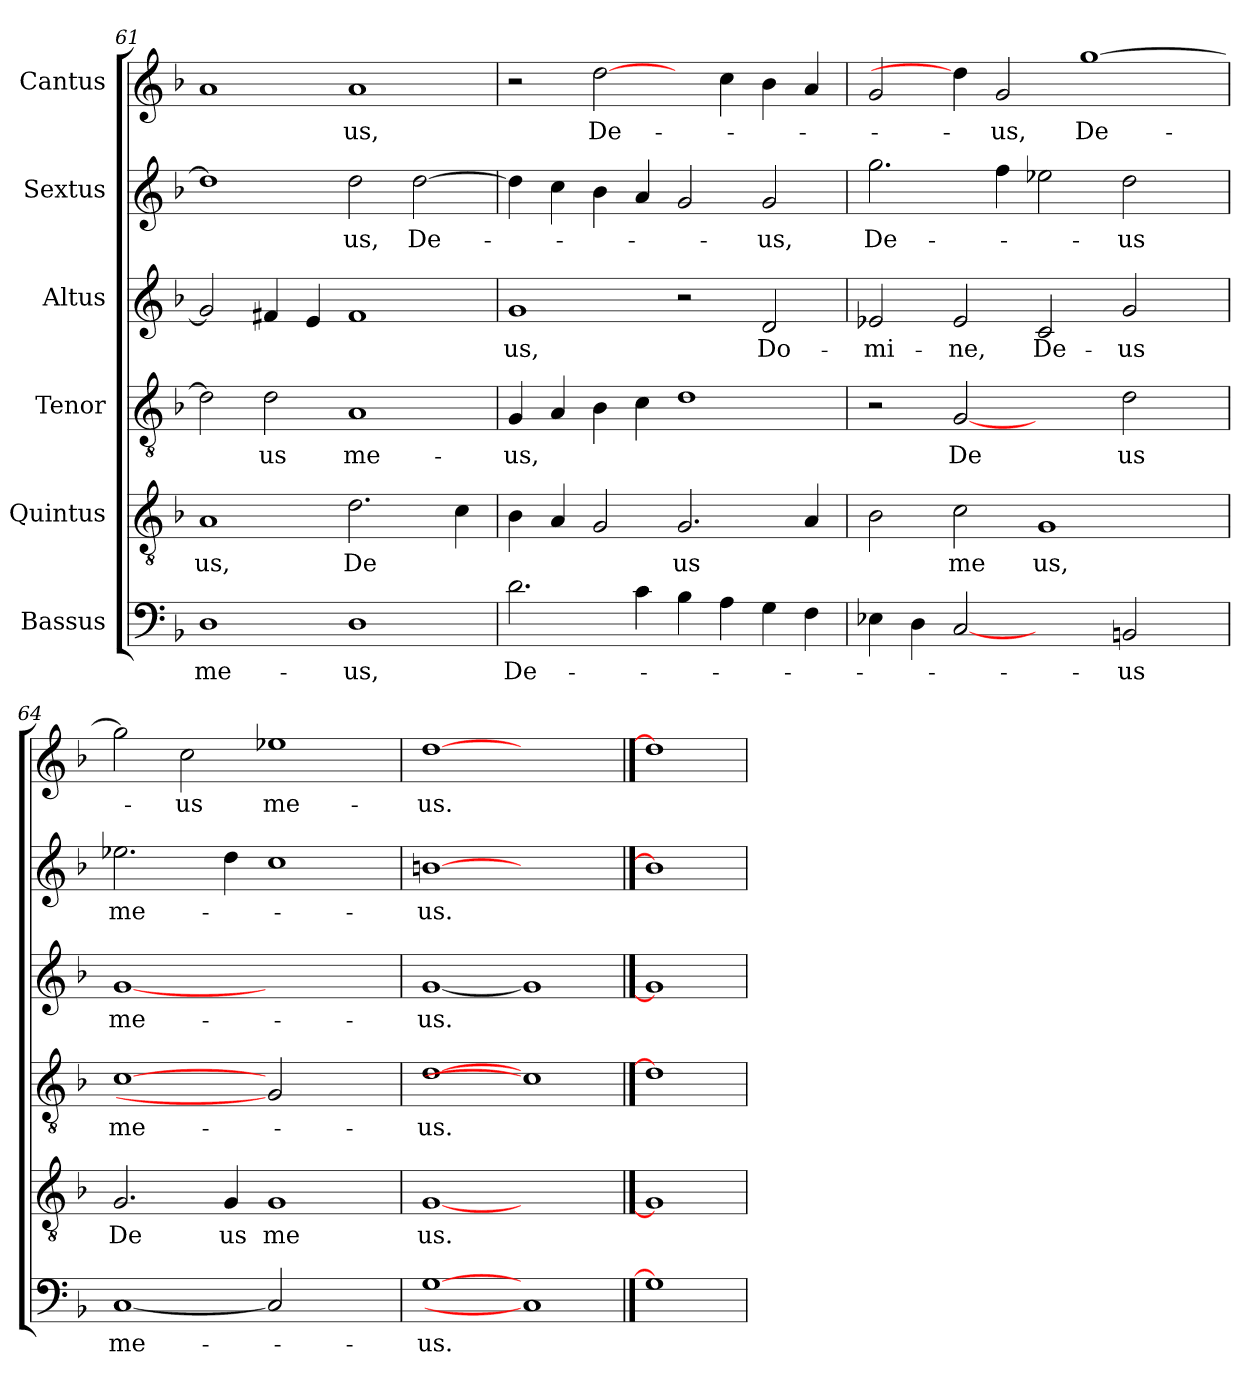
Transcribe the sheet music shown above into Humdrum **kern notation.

**kern	**text	**kern	**text	**kern	**text	**kern	**text	**kern	**text	**kern	**text
*part6	*part6	*part5	*part5	*part4	*part4	*part3	*part3	*part2	*part2	*part1	*part1
*staff6	*staff6	*staff5	*staff5	*staff4	*staff4	*staff3	*staff3	*staff2	*staff2	*staff1	*staff1
*I"Bassus	*	*I"Quintus	*	*I"Tenor	*	*I"Altus	*	*I"Sextus	*	*I"Cantus	*
*clefF4	*	*clefGv2	*	*clefGv2	*	*clefG2	*	*clefG2	*	*clefG2	*
*k[b-]	*	*k[b-]	*	*k[b-]	*	*k[b-]	*	*k[b-]	*	*k[b-]	*
*F:	*	*F:	*	*F:	*	*F:	*	*F:	*	*F:	*
=61	=61	=61	=61	=61	=61	=61	=61	=61	=61	=61	=61
!	!LO:LY:b	!	!LO:LY:b	!	!	!	!	!	!	!	!
1D	me-	1A	us,	2d\]	.	2g/]	.	1dd]	.	1a	.
!	!	!	!	!	!LO:LY:b	!	!	!	!	!	!
.	.	.	.	2d\	-us	4f#X/	.	.	.	.	.
.	.	.	.	.	.	4e/	.	.	.	.	.
!	!LO:LY:b	!	!LO:LY:b	!	!LO:LY:b	!	!	!	!LO:LY:b	!	!LO:LY:b
1D	-us,	2.d\	De	1A	me-	1f#	.	2dd\	-us,	1a	-us,
!	!	!	!	!	!	!	!	!	!LO:LY:b	!	!
.	.	.	.	.	.	.	.	[>2dd\	De-	.	.
.	.	4c\	.	.	.	.	.	.	.	.	.
=62	=62	=62	=62	=62	=62	=62	=62	=62	=62	=62	=62
!	!LO:LY:b	!	!	!	!LO:LY:b	!	!LO:LY:b	!	!	!	!
2.d\	De-	4B-\	.	4G/	-us,	1g	-us,	4dd\]	.	2r	.
.	.	4A/	.	4A/	.	.	.	4cc\	.	.	.
!	!	!	!	!	!	!	!	!	!	!	!LO:LY:b
.	.	2G/	.	4B-\	.	.	.	4b-\	.	[2dd\	De-
4c\	.	.	.	4c\	.	.	.	4a/	.	.	.
!	!	!	!LO:LY:b	!	!	!	!	!	!	!	!
4B-\	.	2.G/	us	1d	.	2r	.	2g/	.	4ryy	.
4A\	.	.	.	.	.	.	.	.	.	4cc\	.
!	!	!	!	!	!	!	!LO:LY:b	!	!LO:LY:b	!	!
4G\	.	.	.	.	.	2d/	Do-	2g/	-us,	4b-\	.
4F\	.	4A/	.	.	.	.	.	.	.	4a/	.
=63	=63	=63	=63	=63	=63	=63	=63	=63	=63	=63	=63
!	!	!	!	!	!	!	!LO:LY:b	!	!LO:LY:b	!	!
4E-X\	.	2B-\	.	2r	.	2e-X/	-mi-	2.gg\	De-	2g/	.
4D\	.	.	.	.	.	.	.	.	.	.	.
!	!	!	!LO:LY:b	!	!LO:LY:b	!	!LO:LY:b	!	!	!	!
[2C	.	2c\	me	[2G	De	2e-/	-ne,	.	.	4dd\]	.
!	!	!	!	!	!	!	!	!	!	!	!LO:LY:b
.	.	.	.	.	.	.	.	4ff\	.	2g/	-us,
!	!	!	!LO:LY:b	!	!	!	!LO:LY:b	!	!	!	!
2ryy	.	1G	us,	2ryy	.	2c/	De-	2ee-X\	.	.	.
!	!	!	!	!	!	!	!	!	!	!	!LO:LY:b
.	.	.	.	.	.	.	.	.	.	[>1gg	De-
!	!LO:LY:b	!	!	!	!LO:LY:b	!	!LO:LY:b	!	!LO:LY:b	!	!
2BBn/	-us	.	.	2d\	-us	2g/	-us	2dd\	-us	.	.
4ryy	.	4ryy	.	4ryy	.	4ryy	.	4ryy	.	.	.
=64	=64	=64	=64	=64	=64	=64	=64	=64	=64	=64	=64
!	!LO:LY:b	!	!LO:LY:b	!	!LO:LY:b	!	!LO:LY:b	!	!LO:LY:b	!	!
[1C	me-	2.G/	De	[1c	me-	[1g	me-	2.ee-X\	me-	2gg\]	.
!	!	!	!	!	!	!	!	!	!	!	!LO:LY:b
.	.	.	.	.	.	.	.	.	.	2cc\	-us
!	!	!	!LO:LY:b	!	!	!	!	!	!	!	!
.	.	4G/	us	.	.	.	.	4dd\	.	.	.
!	!	!	!LO:LY:b	!	!	!	!	!	!	!	!LO:LY:b
2C]	.	1G	me	2G]	.	1ryy	.	1cc	.	1ee-X	me-
2ryy	.	.	.	2ryy	.	.	.	.	.	.	.
=65	=65	=65	=65	=65	=65	=65	=65	=65	=65	=65	=65
!	!LO:LY:b	!	!LO:LY:b	!	!LO:LY:b	!	!LO:LY:b	!	!LO:LY:b	!	!LO:LY:b
[1G	-us.	[1G	us.	[1d	-us.	[1g	-us.	[1bn	-us.	[1dd	-us.
1C]	.	1ryy	.	1c]	.	1g]	.	1ryy	.	1ryy	.
==66	==66	==66	==66	==66	==66	==66	==66	==66	==66	==66	==66
1G]	.	1G]	.	1d]	.	1g]	.	1b]	.	1dd]	.
=	=	=	=	=	=	=	=	=	=	=	=
*-	*-	*-	*-	*-	*-	*-	*-	*-	*-	*-	*-
